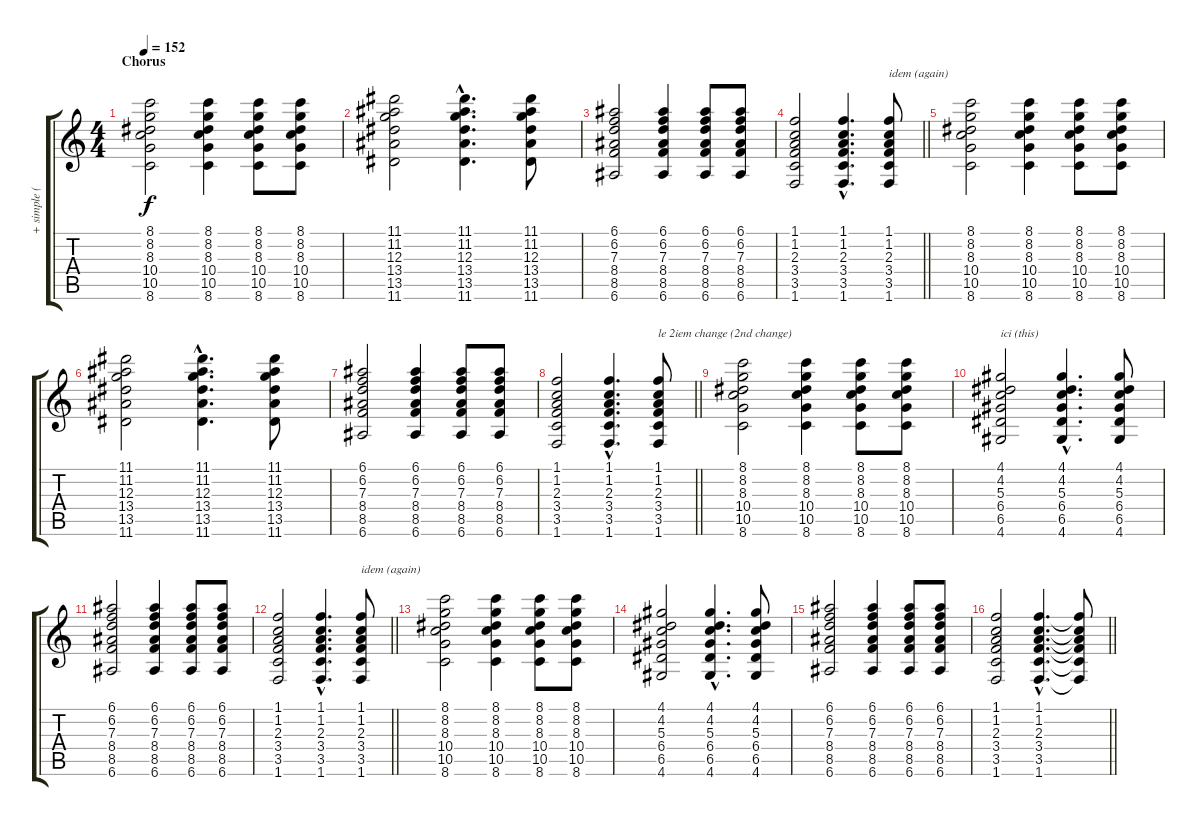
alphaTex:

\track ("+ simple (easy as pie !) (4electric) " "+ simple (") {instrument electricguitarclean}
\staff {score tabs}
\tuning (E4 B3 G3 D3 A2 E2) {hide}
\ts (4 4)
\section ("" "Chorus")
\tempo 152
\clef g2
\ks c
(8.1 8.2 8.3 10.4 10.5 8.6).2{dy f} (8.1 8.2 8.3 10.4 10.5 8.6).4 (8.1 8.2 8.3 10.4 10.5 8.6).8 (8.1 8.2 8.3 10.4 10.5 8.6).8 |
(11.1 11.2 12.3 13.4 13.5 11.6).2 (11.1{hac} 11.2{hac} 12.3{hac} 13.4{hac} 13.5{hac} 11.6{hac}).4{d} (11.1 11.2 12.3 13.4 13.5 11.6).8 |
(6.1 6.2 7.3 8.4 8.5 6.6).2 (6.1 6.2 7.3 8.4 8.5 6.6).4 (6.1 6.2 7.3 8.4 8.5 6.6).8 (6.1 6.2 7.3 8.4 8.5 6.6).8 |
\barLineRight lightlight
(1.1 1.2 2.3 3.4 3.5 1.6).2 (1.1{hac} 1.2{hac} 2.3{hac} 3.4{hac} 3.5{hac} 1.6{hac}).4{d} (1.1 1.2 2.3 3.4 3.5 1.6).8{txt "idem (again)"} |
(8.1 8.2 8.3 10.4 10.5 8.6).2 (8.1 8.2 8.3 10.4 10.5 8.6).4 (8.1 8.2 8.3 10.4 10.5 8.6).8 (8.1 8.2 8.3 10.4 10.5 8.6).8 |
(11.1 11.2 12.3 13.4 13.5 11.6).2 (11.1{hac} 11.2{hac} 12.3{hac} 13.4{hac} 13.5{hac} 11.6{hac}).4{d} (11.1 11.2 12.3 13.4 13.5 11.6).8 |
(6.1 6.2 7.3 8.4 8.5 6.6).2 (6.1 6.2 7.3 8.4 8.5 6.6).4 (6.1 6.2 7.3 8.4 8.5 6.6).8 (6.1 6.2 7.3 8.4 8.5 6.6).8 |
\barLineRight lightlight
(1.1 1.2 2.3 3.4 3.5 1.6).2 (1.1{hac} 1.2{hac} 2.3{hac} 3.4{hac} 3.5{hac} 1.6{hac}).4{d} (1.1 1.2 2.3 3.4 3.5 1.6).8{txt "le 2iem change (2nd change)"} |
(8.1 8.2 8.3 10.4 10.5 8.6).2 (8.1 8.2 8.3 10.4 10.5 8.6).4 (8.1 8.2 8.3 10.4 10.5 8.6).8 (8.1 8.2 8.3 10.4 10.5 8.6).8 |
(4.1 4.2 5.3 6.4 6.5 4.6).2{txt "ici (this)"} (4.1{hac} 4.2{hac} 5.3{hac} 6.4{hac} 6.5{hac} 4.6{hac}).4{d} (4.1 4.2 5.3 6.4 6.5 4.6).8 |
(6.1 6.2 7.3 8.4 8.5 6.6).2 (6.1 6.2 7.3 8.4 8.5 6.6).4 (6.1 6.2 7.3 8.4 8.5 6.6).8 (6.1 6.2 7.3 8.4 8.5 6.6).8 |
\barLineRight lightlight
(1.1 1.2 2.3 3.4 3.5 1.6).2 (1.1{hac} 1.2{hac} 2.3{hac} 3.4{hac} 3.5{hac} 1.6{hac}).4{d} (1.1 1.2 2.3 3.4 3.5 1.6).8{txt "idem (again)"} |
(8.1 8.2 8.3 10.4 10.5 8.6).2 (8.1 8.2 8.3 10.4 10.5 8.6).4 (8.1 8.2 8.3 10.4 10.5 8.6).8 (8.1 8.2 8.3 10.4 10.5 8.6).8 |
(4.1 4.2 5.3 6.4 6.5 4.6).2 (4.1{hac} 4.2{hac} 5.3{hac} 6.4{hac} 6.5{hac} 4.6{hac}).4{d} (4.1 4.2 5.3 6.4 6.5 4.6).8 |
(6.1 6.2 7.3 8.4 8.5 6.6).2 (6.1 6.2 7.3 8.4 8.5 6.6).4 (6.1 6.2 7.3 8.4 8.5 6.6).8 (6.1 6.2 7.3 8.4 8.5 6.6).8 |
\barLineRight lightlight
(1.1 1.2 2.3 3.4 3.5 1.6).2 (1.1{hac} 1.2{hac} 2.3{hac} 3.4{hac} 3.5{hac} 1.6{hac}).4{d} (1.1{t} 1.2{t} 2.3{t} 3.4{t} 3.5{t} 1.6{t}).8
